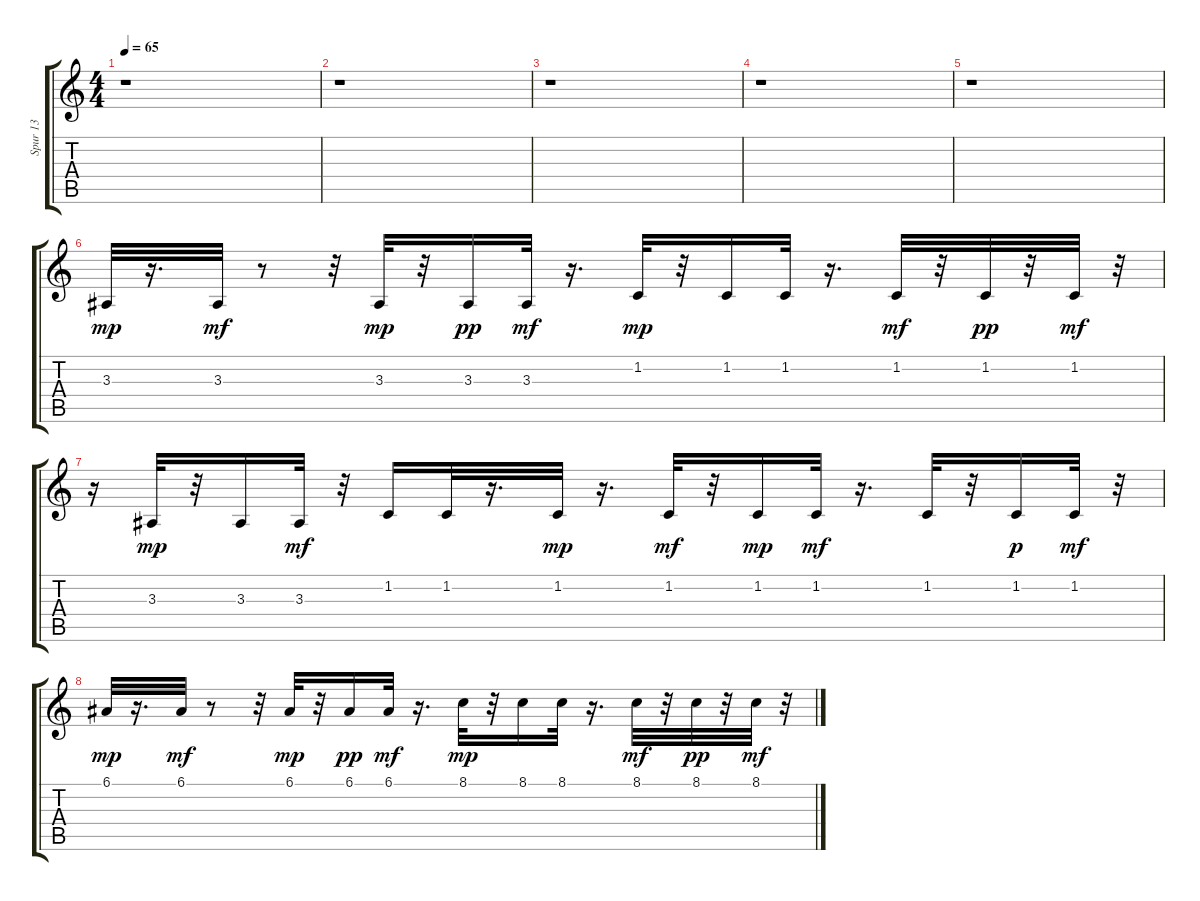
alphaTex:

\track ("Spur 13" "Spur 13") {instrument acousticgrandpiano}
\staff {score tabs}
\tuning (E4 B3 G3 D3 A2 E2) {hide}
\ts (4 4)
\tempo 65
\clef g2
\ks c
r.1{dy mp instrument acousticgrandpiano} |
r.1 |
r.1 |
r.1 |
r.1 |
3.3.32{instrument electricguitarclean} r.16{d} 3.3.32{dy mf} r.8 r.32 3.3.32{dy mp} r.32 3.3.16{dy pp} 3.3.32{dy mf} r.16{d} 1.2.32{dy mp} r.32 1.2.16 1.2.32 r.16{d} 1.2.32{dy mf} r.32 1.2.32{dy pp} r.32 1.2.32{dy mf} r.32 |
r.16 3.3.32{dy mp} r.32 3.3.16 3.3.32{dy mf} r.32 1.2.16 1.2.32 r.16{d} 1.2.32{dy mp} r.16{d} 1.2.32{dy mf} r.32 1.2.16{dy mp} 1.2.32{dy mf} r.16{d} 1.2.32 r.32 1.2.16{dy p} 1.2.32{dy mf} r.32 |
6.1.32{dy mp instrument panflute} r.16{d} 6.1.32{dy mf} r.8 r.32 6.1.32{dy mp} r.32 6.1.16{dy pp} 6.1.32{dy mf} r.16{d} 8.1.32{dy mp} r.32 8.1.16 8.1.32 r.16{d} 8.1.32{dy mf} r.32 8.1.32{dy pp} r.32 8.1.32{dy mf} r.32
